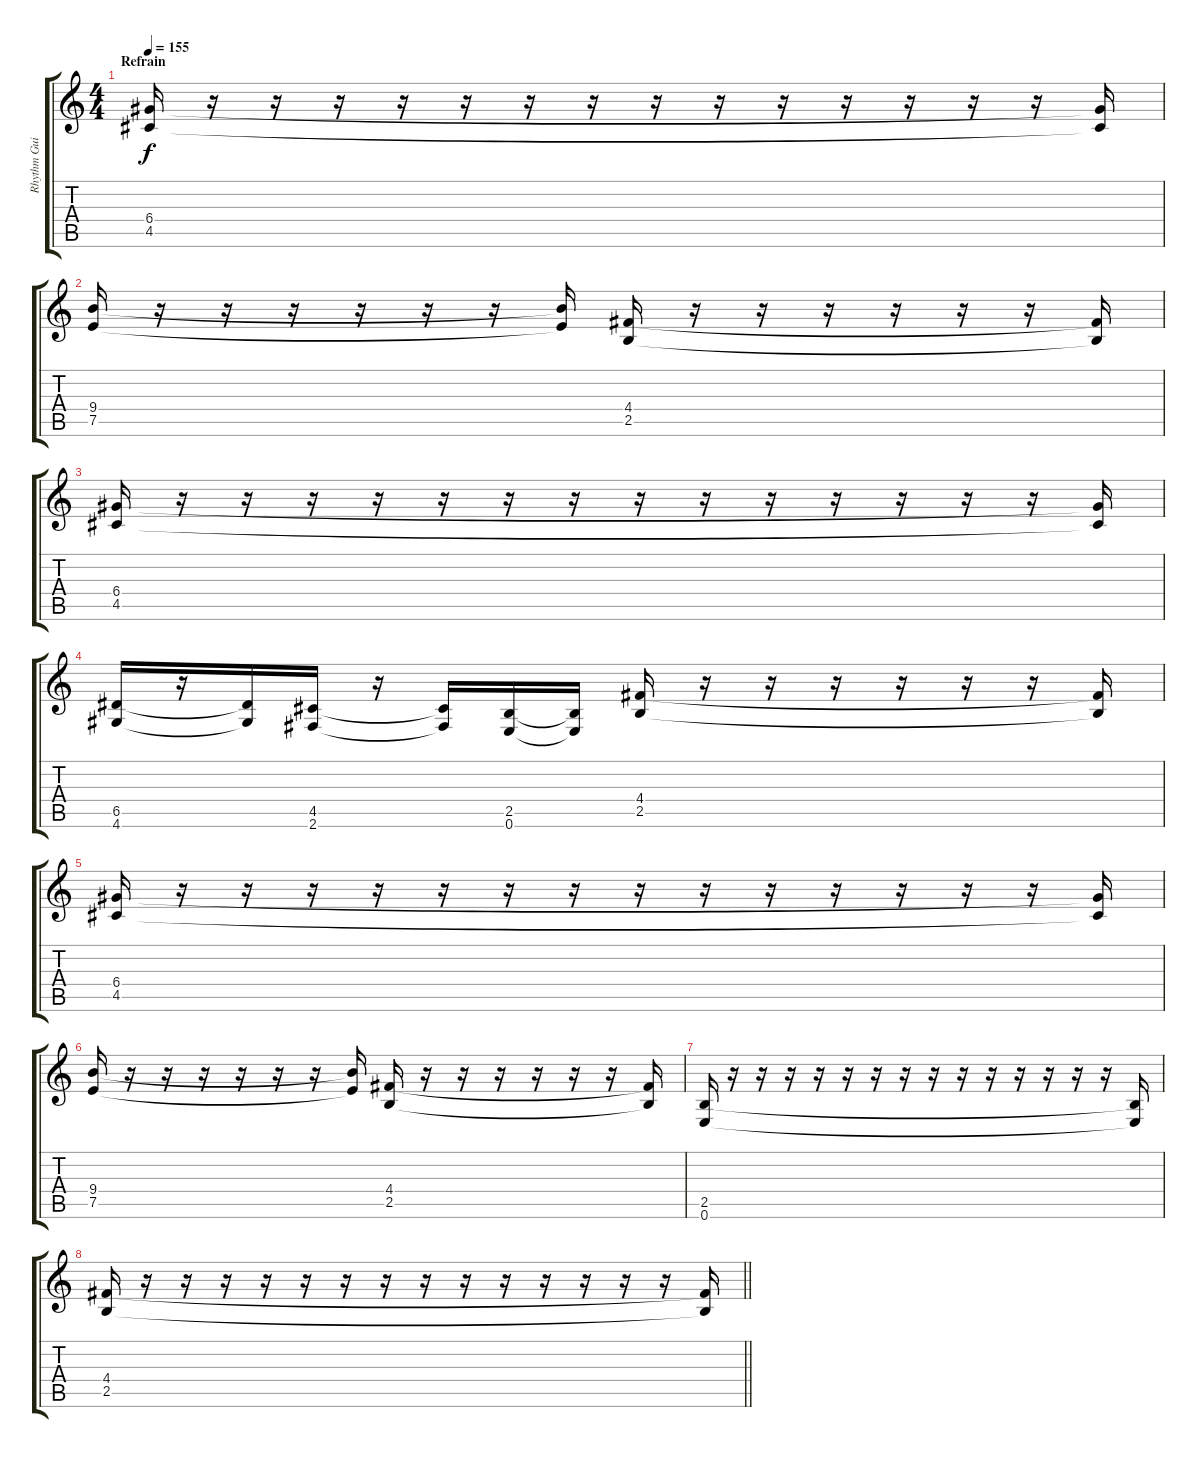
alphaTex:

\track ("Rhythm Guitar" "Rhythm Gui") {instrument distortionguitar}
\staff {score tabs}
\tuning (E4 B3 G3 D3 A2 E2) {hide}
\ts (4 4)
\section ("" "Refrain")
\tempo 155
\clef g2
\ks c
(6.4 4.5).16{dy f} r.16 r.16 r.16 r.16 r.16 r.16 r.16 r.16 r.16 r.16 r.16 r.16 r.16 r.16 (6.4{t} 4.5{t}).16 |
(9.4 7.5).16 r.16 r.16 r.16 r.16 r.16 r.16 (9.4{t} 7.5{t}).16 (4.4 2.5).16 r.16 r.16 r.16 r.16 r.16 r.16 (4.4{t} 2.5{t}).16 |
(6.4 4.5).16 r.16 r.16 r.16 r.16 r.16 r.16 r.16 r.16 r.16 r.16 r.16 r.16 r.16 r.16 (6.4{t} 4.5{t}).16 |
(6.5 4.6).16 r.16 (6.5{t} 4.6{t}).16 (4.5 2.6).16 r.16 (4.5{t} 2.6{t}).16 (2.5 0.6).16 (2.5{t} 0.6{t}).16 (4.4 2.5).16 r.16 r.16 r.16 r.16 r.16 r.16 (4.4{t} 2.5{t}).16 |
(6.4 4.5).16 r.16 r.16 r.16 r.16 r.16 r.16 r.16 r.16 r.16 r.16 r.16 r.16 r.16 r.16 (6.4{t} 4.5{t}).16 |
(9.4 7.5).16 r.16 r.16 r.16 r.16 r.16 r.16 (9.4{t} 7.5{t}).16 (4.4 2.5).16 r.16 r.16 r.16 r.16 r.16 r.16 (4.4{t} 2.5{t}).16 |
(2.5 0.6).16 r.16 r.16 r.16 r.16 r.16 r.16 r.16 r.16 r.16 r.16 r.16 r.16 r.16 r.16 (2.5{t} 0.6{t}).16 |
\barLineRight lightlight
(4.4 2.5).16 r.16 r.16 r.16 r.16 r.16 r.16 r.16 r.16 r.16 r.16 r.16 r.16 r.16 r.16 (4.4{t} 2.5{t}).16
